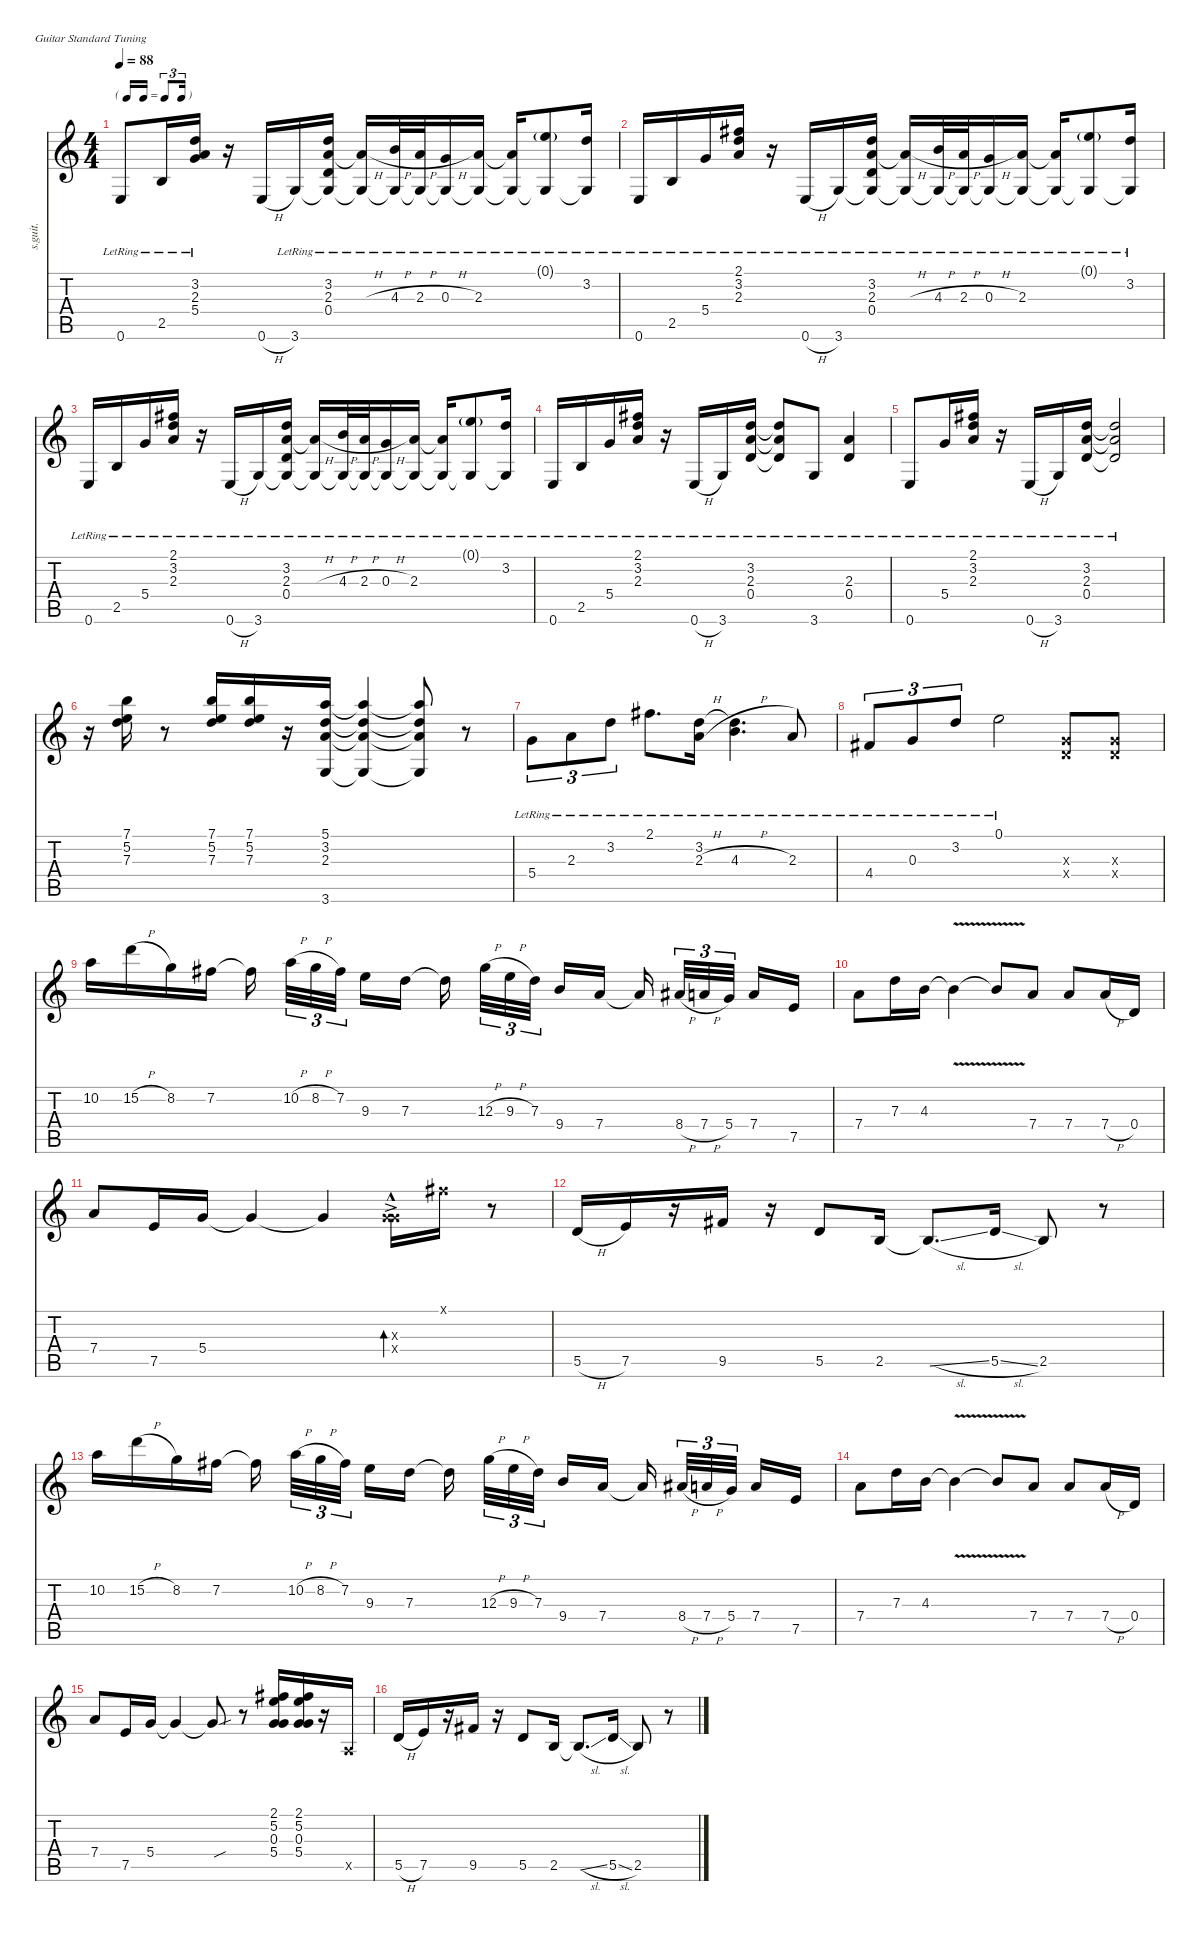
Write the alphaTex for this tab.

\defaultSystemsLayout 4
\hideDynamics
\bracketExtendMode nobrackets
\track ("Track 1" "s.guit.") {instrument electricguitarjazz}
\staff {score tabs}
\tuning (E4 B3 G3 D3 A2 E2)
\ts (4 4)
\beaming (8 2 2 2 2)
\tf triplet16th
\tempo 88
\clef g2
\ks c
0.6{lr}.8{lyrics (0 "") lyrics (1 "") lyrics (2 "") lyrics (3 "") lyrics (4 "") dy f instrument electricguitarjazz} 2.5{lr}.16{lyrics (0 "") lyrics (1 "") lyrics (2 "") lyrics (3 "") lyrics (4 "")} (3.2{lr} 2.3{lr} 5.4{lr}).16{lyrics (0 "") lyrics (1 "") lyrics (2 "") lyrics (3 "") lyrics (4 "")} r.16 0.6{h}.16{lyrics (0 "") lyrics (1 "") lyrics (2 "") lyrics (3 "") lyrics (4 "")} 3.6{lr}.16{lyrics (0 "") lyrics (1 "") lyrics (2 "") lyrics (3 "") lyrics (4 "")} (3.2{lr} 2.3{lr} 0.4{lr} 3.6{lr t}).16{lyrics (0 "") lyrics (1 "") lyrics (2 "") lyrics (3 "") lyrics (4 "")} (2.3{h lr t} 3.6{lr t}).16{lyrics (0 "") lyrics (1 "") lyrics (2 "") lyrics (3 "") lyrics (4 "")} (4.3{h lr} 3.6{lr t}).32{lyrics (0 "") lyrics (1 "") lyrics (2 "") lyrics (3 "") lyrics (4 "")} (2.3{h lr} 3.6{lr t}).32{lyrics (0 "") lyrics (1 "") lyrics (2 "") lyrics (3 "") lyrics (4 "")} (0.3{h lr} 3.6{lr t}).16{lyrics (0 "") lyrics (1 "") lyrics (2 "") lyrics (3 "") lyrics (4 "")} (2.3{lr} 3.6{lr t}).16{lyrics (0 "") lyrics (1 "") lyrics (2 "") lyrics (3 "") lyrics (4 "")} (2.3{lr t} 3.6{lr t}).16{lyrics (0 "") lyrics (1 "") lyrics (2 "") lyrics (3 "") lyrics (4 "")} (0.1{g lr} 3.6{lr t}).8{lyrics (0 "") lyrics (1 "") lyrics (2 "") lyrics (3 "") lyrics (4 "") dy mp} (3.2{lr} 3.6{lr t}).16{lyrics (0 "") lyrics (1 "") lyrics (2 "") lyrics (3 "") lyrics (4 "") dy f} |
0.6{lr}.16{lyrics (0 "") lyrics (1 "") lyrics (2 "") lyrics (3 "") lyrics (4 "")} 2.5{lr}.16{lyrics (0 "") lyrics (1 "") lyrics (2 "") lyrics (3 "") lyrics (4 "")} 5.4{lr}.16{lyrics (0 "") lyrics (1 "") lyrics (2 "") lyrics (3 "") lyrics (4 "")} (2.1{lr acc #} 3.2{lr} 2.3{lr}).16{lyrics (0 "") lyrics (1 "") lyrics (2 "") lyrics (3 "") lyrics (4 "")} r.16 0.6{h lr}.16{lyrics (0 "") lyrics (1 "") lyrics (2 "") lyrics (3 "") lyrics (4 "")} 3.6{lr}.16{lyrics (0 "") lyrics (1 "") lyrics (2 "") lyrics (3 "") lyrics (4 "")} (3.2{lr} 2.3{lr} 0.4{lr} 3.6{lr t}).16{lyrics (0 "") lyrics (1 "") lyrics (2 "") lyrics (3 "") lyrics (4 "")} (2.3{h lr t} 3.6{lr t}).16{lyrics (0 "") lyrics (1 "") lyrics (2 "") lyrics (3 "") lyrics (4 "")} (4.3{h lr} 3.6{lr t}).32{lyrics (0 "") lyrics (1 "") lyrics (2 "") lyrics (3 "") lyrics (4 "")} (2.3{h lr} 3.6{lr t}).32{lyrics (0 "") lyrics (1 "") lyrics (2 "") lyrics (3 "") lyrics (4 "")} (0.3{h lr} 3.6{lr t}).16{lyrics (0 "") lyrics (1 "") lyrics (2 "") lyrics (3 "") lyrics (4 "")} (2.3{lr} 3.6{lr t}).16{lyrics (0 "") lyrics (1 "") lyrics (2 "") lyrics (3 "") lyrics (4 "")} (2.3{lr t} 3.6{lr t}).16{lyrics (0 "") lyrics (1 "") lyrics (2 "") lyrics (3 "") lyrics (4 "")} (0.1{g lr} 3.6{lr t}).8{lyrics (0 "") lyrics (1 "") lyrics (2 "") lyrics (3 "") lyrics (4 "") dy mp} (3.2{lr} 3.6{lr t}).16{lyrics (0 "") lyrics (1 "") lyrics (2 "") lyrics (3 "") lyrics (4 "") dy f} |
0.6{lr}.16{lyrics (0 "") lyrics (1 "") lyrics (2 "") lyrics (3 "") lyrics (4 "")} 2.5{lr}.16{lyrics (0 "") lyrics (1 "") lyrics (2 "") lyrics (3 "") lyrics (4 "")} 5.4{lr}.16{lyrics (0 "") lyrics (1 "") lyrics (2 "") lyrics (3 "") lyrics (4 "")} (2.1{lr acc #} 3.2{lr} 2.3{lr}).16{lyrics (0 "") lyrics (1 "") lyrics (2 "") lyrics (3 "") lyrics (4 "")} r.16 0.6{h lr}.16{lyrics (0 "") lyrics (1 "") lyrics (2 "") lyrics (3 "") lyrics (4 "")} 3.6{lr}.16{lyrics (0 "") lyrics (1 "") lyrics (2 "") lyrics (3 "") lyrics (4 "")} (3.2{lr} 2.3{lr} 0.4{lr} 3.6{lr t}).16{lyrics (0 "") lyrics (1 "") lyrics (2 "") lyrics (3 "") lyrics (4 "")} (2.3{h lr t} 3.6{lr t}).16{lyrics (0 "") lyrics (1 "") lyrics (2 "") lyrics (3 "") lyrics (4 "")} (4.3{h lr} 3.6{lr t}).32{lyrics (0 "") lyrics (1 "") lyrics (2 "") lyrics (3 "") lyrics (4 "")} (2.3{h lr} 3.6{lr t}).32{lyrics (0 "") lyrics (1 "") lyrics (2 "") lyrics (3 "") lyrics (4 "")} (0.3{h lr} 3.6{lr t}).16{lyrics (0 "") lyrics (1 "") lyrics (2 "") lyrics (3 "") lyrics (4 "")} (2.3{lr} 3.6{lr t}).16{lyrics (0 "") lyrics (1 "") lyrics (2 "") lyrics (3 "") lyrics (4 "")} (2.3{lr t} 3.6{lr t}).16{lyrics (0 "") lyrics (1 "") lyrics (2 "") lyrics (3 "") lyrics (4 "")} (0.1{g lr} 3.6{lr t}).8{lyrics (0 "") lyrics (1 "") lyrics (2 "") lyrics (3 "") lyrics (4 "") dy mp} (3.2{lr} 3.6{lr t}).16{lyrics (0 "") lyrics (1 "") lyrics (2 "") lyrics (3 "") lyrics (4 "") dy f} |
0.6{lr}.16{lyrics (0 "") lyrics (1 "") lyrics (2 "") lyrics (3 "") lyrics (4 "")} 2.5{lr}.16{lyrics (0 "") lyrics (1 "") lyrics (2 "") lyrics (3 "") lyrics (4 "")} 5.4{lr}.16{lyrics (0 "") lyrics (1 "") lyrics (2 "") lyrics (3 "") lyrics (4 "")} (2.1{lr acc #} 3.2{lr} 2.3{lr}).16{lyrics (0 "") lyrics (1 "") lyrics (2 "") lyrics (3 "") lyrics (4 "")} r.16 0.6{h lr}.16{lyrics (0 "") lyrics (1 "") lyrics (2 "") lyrics (3 "") lyrics (4 "")} 3.6{lr}.16{lyrics (0 "") lyrics (1 "") lyrics (2 "") lyrics (3 "") lyrics (4 "")} (3.2{lr} 2.3{lr} 0.4{lr}).16{lyrics (0 "") lyrics (1 "") lyrics (2 "") lyrics (3 "") lyrics (4 "")} (3.2{lr t} 2.3{lr t} 0.4{lr t}).8{lyrics (0 "") lyrics (1 "") lyrics (2 "") lyrics (3 "") lyrics (4 "")} 3.6{lr}.8{lyrics (0 "") lyrics (1 "") lyrics (2 "") lyrics (3 "") lyrics (4 "")} (2.3{lr} 0.4{lr}).4{lyrics (0 "") lyrics (1 "") lyrics (2 "") lyrics (3 "") lyrics (4 "")} |
0.6{lr}.8{lyrics (0 "") lyrics (1 "") lyrics (2 "") lyrics (3 "") lyrics (4 "")} 5.4{lr}.16{lyrics (0 "") lyrics (1 "") lyrics (2 "") lyrics (3 "") lyrics (4 "")} (2.1{lr acc #} 3.2{lr} 2.3{lr}).16{lyrics (0 "") lyrics (1 "") lyrics (2 "") lyrics (3 "") lyrics (4 "")} r.16 0.6{h lr}.16{lyrics (0 "") lyrics (1 "") lyrics (2 "") lyrics (3 "") lyrics (4 "")} 3.6{lr}.16{lyrics (0 "") lyrics (1 "") lyrics (2 "") lyrics (3 "") lyrics (4 "")} (3.2{lr} 2.3{lr} 0.4{lr}).16{lyrics (0 "") lyrics (1 "") lyrics (2 "") lyrics (3 "") lyrics (4 "")} (3.2{lr t} 2.3{lr t} 0.4{lr t}).2{lyrics (0 "") lyrics (1 "") lyrics (2 "") lyrics (3 "") lyrics (4 "")} |
r.16 (7.1 5.2 7.3).16{lyrics (0 "") lyrics (1 "") lyrics (2 "") lyrics (3 "") lyrics (4 "")} r.8 (7.1 5.2 7.3).16{lyrics (0 "") lyrics (1 "") lyrics (2 "") lyrics (3 "") lyrics (4 "")} (7.1 5.2 7.3).16{lyrics (0 "") lyrics (1 "") lyrics (2 "") lyrics (3 "") lyrics (4 "")} r.16 (5.1 3.2 2.3 3.6).16{lyrics (0 "") lyrics (1 "") lyrics (2 "") lyrics (3 "") lyrics (4 "")} (5.1{t} 3.2{t} 2.3{t} 3.6{t}).4{lyrics (0 "") lyrics (1 "") lyrics (2 "") lyrics (3 "") lyrics (4 "")} (5.1{t} 3.2{t} 2.3{t} 3.6{t}).8{lyrics (0 "") lyrics (1 "") lyrics (2 "") lyrics (3 "") lyrics (4 "")} r.8 |
5.4{lr}.8{tu (3 2) lyrics (0 "") lyrics (1 "") lyrics (2 "") lyrics (3 "") lyrics (4 "")} 2.3{lr}.8{tu (3 2) lyrics (0 "") lyrics (1 "") lyrics (2 "") lyrics (3 "") lyrics (4 "")} 3.2{lr}.8{tu (3 2) lyrics (0 "") lyrics (1 "") lyrics (2 "") lyrics (3 "") lyrics (4 "")} 2.1{lr acc #}.8{d lyrics (0 "") lyrics (1 "") lyrics (2 "") lyrics (3 "") lyrics (4 "")} (3.2{lr} 2.3{h lr}).16{lyrics (0 "") lyrics (1 "") lyrics (2 "") lyrics (3 "") lyrics (4 "")} (3.2{lr t} 4.3{h lr}).4{d lyrics (0 "") lyrics (1 "") lyrics (2 "") lyrics (3 "") lyrics (4 "")} 2.3{lr}.8{lyrics (0 "") lyrics (1 "") lyrics (2 "") lyrics (3 "") lyrics (4 "")} |
4.4{lr acc #}.8{tu (3 2) lyrics (0 "") lyrics (1 "") lyrics (2 "") lyrics (3 "") lyrics (4 "")} 0.3{lr}.8{tu (3 2) lyrics (0 "") lyrics (1 "") lyrics (2 "") lyrics (3 "") lyrics (4 "")} 3.2{lr}.8{tu (3 2) lyrics (0 "") lyrics (1 "") lyrics (2 "") lyrics (3 "") lyrics (4 "")} 0.1{lr}.2{lyrics (0 "") lyrics (1 "") lyrics (2 "") lyrics (3 "") lyrics (4 "")} (0.3{x} 0.4{x}).8{lyrics (0 "") lyrics (1 "") lyrics (2 "") lyrics (3 "") lyrics (4 "")} (0.3{x} 0.4{x}).8{lyrics (0 "") lyrics (1 "") lyrics (2 "") lyrics (3 "") lyrics (4 "")} |
10.2.16{lyrics (0 "") lyrics (1 "") lyrics (2 "") lyrics (3 "") lyrics (4 "")} 15.2{h}.16{lyrics (0 "") lyrics (1 "") lyrics (2 "") lyrics (3 "") lyrics (4 "")} 8.2.16{lyrics (0 "") lyrics (1 "") lyrics (2 "") lyrics (3 "") lyrics (4 "")} 7.2{acc #}.16{lyrics (0 "") lyrics (1 "") lyrics (2 "") lyrics (3 "") lyrics (4 "")} 7.2{t acc #}.16{lyrics (0 "") lyrics (1 "") lyrics (2 "") lyrics (3 "") lyrics (4 "")} 10.2{h}.32{tu (3 2) lyrics (0 "") lyrics (1 "") lyrics (2 "") lyrics (3 "") lyrics (4 "")} 8.2{h}.32{tu (3 2) lyrics (0 "") lyrics (1 "") lyrics (2 "") lyrics (3 "") lyrics (4 "")} 7.2{acc #}.32{tu (3 2) lyrics (0 "") lyrics (1 "") lyrics (2 "") lyrics (3 "") lyrics (4 "")} 9.3.16{lyrics (0 "") lyrics (1 "") lyrics (2 "") lyrics (3 "") lyrics (4 "")} 7.3.16{lyrics (0 "") lyrics (1 "") lyrics (2 "") lyrics (3 "") lyrics (4 "")} 7.3{t}.16{lyrics (0 "") lyrics (1 "") lyrics (2 "") lyrics (3 "") lyrics (4 "")} 12.3{h}.32{tu (3 2) lyrics (0 "") lyrics (1 "") lyrics (2 "") lyrics (3 "") lyrics (4 "")} 9.3{h}.32{tu (3 2) lyrics (0 "") lyrics (1 "") lyrics (2 "") lyrics (3 "") lyrics (4 "")} 7.3.32{tu (3 2) lyrics (0 "") lyrics (1 "") lyrics (2 "") lyrics (3 "") lyrics (4 "")} 9.4.16{lyrics (0 "") lyrics (1 "") lyrics (2 "") lyrics (3 "") lyrics (4 "")} 7.4.16{lyrics (0 "") lyrics (1 "") lyrics (2 "") lyrics (3 "") lyrics (4 "")} 7.4{t}.16{lyrics (0 "") lyrics (1 "") lyrics (2 "") lyrics (3 "") lyrics (4 "")} 8.4{h acc #}.32{tu (3 2) lyrics (0 "") lyrics (1 "") lyrics (2 "") lyrics (3 "") lyrics (4 "")} 7.4{h}.32{tu (3 2) lyrics (0 "") lyrics (1 "") lyrics (2 "") lyrics (3 "") lyrics (4 "")} 5.4.32{tu (3 2) lyrics (0 "") lyrics (1 "") lyrics (2 "") lyrics (3 "") lyrics (4 "")} 7.4.16{lyrics (0 "") lyrics (1 "") lyrics (2 "") lyrics (3 "") lyrics (4 "")} 7.5.16{lyrics (0 "") lyrics (1 "") lyrics (2 "") lyrics (3 "") lyrics (4 "")} |
7.4.8{lyrics (0 "") lyrics (1 "") lyrics (2 "") lyrics (3 "") lyrics (4 "")} 7.3.16{lyrics (0 "") lyrics (1 "") lyrics (2 "") lyrics (3 "") lyrics (4 "")} 4.3.16{lyrics (0 "") lyrics (1 "") lyrics (2 "") lyrics (3 "") lyrics (4 "")} 4.3{v t}.4{lyrics (0 "") lyrics (1 "") lyrics (2 "") lyrics (3 "") lyrics (4 "")} 4.3{v t}.8{lyrics (0 "") lyrics (1 "") lyrics (2 "") lyrics (3 "") lyrics (4 "")} 7.4.8{lyrics (0 "") lyrics (1 "") lyrics (2 "") lyrics (3 "") lyrics (4 "")} 7.4.8{lyrics (0 "") lyrics (1 "") lyrics (2 "") lyrics (3 "") lyrics (4 "")} 7.4{h}.16{lyrics (0 "") lyrics (1 "") lyrics (2 "") lyrics (3 "") lyrics (4 "")} 0.4.16{lyrics (0 "") lyrics (1 "") lyrics (2 "") lyrics (3 "") lyrics (4 "")} |
7.4.8{lyrics (0 "") lyrics (1 "") lyrics (2 "") lyrics (3 "") lyrics (4 "")} 7.5.16{lyrics (0 "") lyrics (1 "") lyrics (2 "") lyrics (3 "") lyrics (4 "")} 5.4.16{lyrics (0 "") lyrics (1 "") lyrics (2 "") lyrics (3 "") lyrics (4 "")} 5.4{t}.4{lyrics (0 "") lyrics (1 "") lyrics (2 "") lyrics (3 "") lyrics (4 "")} 5.4{t}.4{lyrics (0 "") lyrics (1 "") lyrics (2 "") lyrics (3 "") lyrics (4 "")} (0.3{ac x} 5.4{hac x}).16{bd 30 lyrics (0 "") lyrics (1 "") lyrics (2 "") lyrics (3 "") lyrics (4 "") dy ff} 2.1{x acc #}.16{lyrics (0 "") lyrics (1 "") lyrics (2 "") lyrics (3 "") lyrics (4 "") dy f} r.8 |
5.5{h}.16{lyrics (0 "") lyrics (1 "") lyrics (2 "") lyrics (3 "") lyrics (4 "")} 7.5.16{lyrics (0 "") lyrics (1 "") lyrics (2 "") lyrics (3 "") lyrics (4 "")} r.16 9.5{acc #}.16{lyrics (0 "") lyrics (1 "") lyrics (2 "") lyrics (3 "") lyrics (4 "")} r.16 5.5.8{lyrics (0 "") lyrics (1 "") lyrics (2 "") lyrics (3 "") lyrics (4 "")} 2.5.16{lyrics (0 "") lyrics (1 "") lyrics (2 "") lyrics (3 "") lyrics (4 "")} 2.5{sl t}.8{d lyrics (0 "") lyrics (1 "") lyrics (2 "") lyrics (3 "") lyrics (4 "")} 5.5{sl}.16{lyrics (0 "") lyrics (1 "") lyrics (2 "") lyrics (3 "") lyrics (4 "")} 2.5.8{lyrics (0 "") lyrics (1 "") lyrics (2 "") lyrics (3 "") lyrics (4 "")} r.8 |
10.2.16{lyrics (0 "") lyrics (1 "") lyrics (2 "") lyrics (3 "") lyrics (4 "")} 15.2{h}.16{lyrics (0 "") lyrics (1 "") lyrics (2 "") lyrics (3 "") lyrics (4 "")} 8.2.16{lyrics (0 "") lyrics (1 "") lyrics (2 "") lyrics (3 "") lyrics (4 "")} 7.2{acc #}.16{lyrics (0 "") lyrics (1 "") lyrics (2 "") lyrics (3 "") lyrics (4 "")} 7.2{t acc #}.16{lyrics (0 "") lyrics (1 "") lyrics (2 "") lyrics (3 "") lyrics (4 "")} 10.2{h}.32{tu (3 2) lyrics (0 "") lyrics (1 "") lyrics (2 "") lyrics (3 "") lyrics (4 "")} 8.2{h}.32{tu (3 2) lyrics (0 "") lyrics (1 "") lyrics (2 "") lyrics (3 "") lyrics (4 "")} 7.2{acc #}.32{tu (3 2) lyrics (0 "") lyrics (1 "") lyrics (2 "") lyrics (3 "") lyrics (4 "")} 9.3.16{lyrics (0 "") lyrics (1 "") lyrics (2 "") lyrics (3 "") lyrics (4 "")} 7.3.16{lyrics (0 "") lyrics (1 "") lyrics (2 "") lyrics (3 "") lyrics (4 "")} 7.3{t}.16{lyrics (0 "") lyrics (1 "") lyrics (2 "") lyrics (3 "") lyrics (4 "")} 12.3{h}.32{tu (3 2) lyrics (0 "") lyrics (1 "") lyrics (2 "") lyrics (3 "") lyrics (4 "")} 9.3{h}.32{tu (3 2) lyrics (0 "") lyrics (1 "") lyrics (2 "") lyrics (3 "") lyrics (4 "")} 7.3.32{tu (3 2) lyrics (0 "") lyrics (1 "") lyrics (2 "") lyrics (3 "") lyrics (4 "")} 9.4.16{lyrics (0 "") lyrics (1 "") lyrics (2 "") lyrics (3 "") lyrics (4 "")} 7.4.16{lyrics (0 "") lyrics (1 "") lyrics (2 "") lyrics (3 "") lyrics (4 "")} 7.4{t}.16{lyrics (0 "") lyrics (1 "") lyrics (2 "") lyrics (3 "") lyrics (4 "")} 8.4{h acc #}.32{tu (3 2) lyrics (0 "") lyrics (1 "") lyrics (2 "") lyrics (3 "") lyrics (4 "")} 7.4{h}.32{tu (3 2) lyrics (0 "") lyrics (1 "") lyrics (2 "") lyrics (3 "") lyrics (4 "")} 5.4.32{tu (3 2) lyrics (0 "") lyrics (1 "") lyrics (2 "") lyrics (3 "") lyrics (4 "")} 7.4.16{lyrics (0 "") lyrics (1 "") lyrics (2 "") lyrics (3 "") lyrics (4 "")} 7.5.16{lyrics (0 "") lyrics (1 "") lyrics (2 "") lyrics (3 "") lyrics (4 "")} |
7.4.8{lyrics (0 "") lyrics (1 "") lyrics (2 "") lyrics (3 "") lyrics (4 "")} 7.3.16{lyrics (0 "") lyrics (1 "") lyrics (2 "") lyrics (3 "") lyrics (4 "")} 4.3.16{lyrics (0 "") lyrics (1 "") lyrics (2 "") lyrics (3 "") lyrics (4 "")} 4.3{v t}.4{lyrics (0 "") lyrics (1 "") lyrics (2 "") lyrics (3 "") lyrics (4 "")} 4.3{v t}.8{lyrics (0 "") lyrics (1 "") lyrics (2 "") lyrics (3 "") lyrics (4 "")} 7.4.8{lyrics (0 "") lyrics (1 "") lyrics (2 "") lyrics (3 "") lyrics (4 "")} 7.4.8{lyrics (0 "") lyrics (1 "") lyrics (2 "") lyrics (3 "") lyrics (4 "")} 7.4{h}.16{lyrics (0 "") lyrics (1 "") lyrics (2 "") lyrics (3 "") lyrics (4 "")} 0.4.16{lyrics (0 "") lyrics (1 "") lyrics (2 "") lyrics (3 "") lyrics (4 "")} |
7.4.8{lyrics (0 "") lyrics (1 "") lyrics (2 "") lyrics (3 "") lyrics (4 "")} 7.5.16{lyrics (0 "") lyrics (1 "") lyrics (2 "") lyrics (3 "") lyrics (4 "")} 5.4.16{lyrics (0 "") lyrics (1 "") lyrics (2 "") lyrics (3 "") lyrics (4 "")} 5.4{t}.4{lyrics (0 "") lyrics (1 "") lyrics (2 "") lyrics (3 "") lyrics (4 "")} 5.4{sou t}.8{lyrics (0 "") lyrics (1 "") lyrics (2 "") lyrics (3 "") lyrics (4 "")} r.8 (2.1{acc #} 5.2 0.3 5.4).16{lyrics (0 "") lyrics (1 "") lyrics (2 "") lyrics (3 "") lyrics (4 "")} (2.1{acc #} 5.2 0.3 5.4).16{lyrics (0 "") lyrics (1 "") lyrics (2 "") lyrics (3 "") lyrics (4 "")} r.16 0.5{x}.16{lyrics (0 "") lyrics (1 "") lyrics (2 "") lyrics (3 "") lyrics (4 "")} |
5.5{h}.16{lyrics (0 "") lyrics (1 "") lyrics (2 "") lyrics (3 "") lyrics (4 "")} 7.5.16{lyrics (0 "") lyrics (1 "") lyrics (2 "") lyrics (3 "") lyrics (4 "")} r.16 9.5{acc #}.16{lyrics (0 "") lyrics (1 "") lyrics (2 "") lyrics (3 "") lyrics (4 "")} r.16 5.5.8{lyrics (0 "") lyrics (1 "") lyrics (2 "") lyrics (3 "") lyrics (4 "")} 2.5.16{lyrics (0 "") lyrics (1 "") lyrics (2 "") lyrics (3 "") lyrics (4 "")} 2.5{sl t}.8{d lyrics (0 "") lyrics (1 "") lyrics (2 "") lyrics (3 "") lyrics (4 "")} 5.5{sl}.16{lyrics (0 "") lyrics (1 "") lyrics (2 "") lyrics (3 "") lyrics (4 "")} 2.5.8{lyrics (0 "") lyrics (1 "") lyrics (2 "") lyrics (3 "") lyrics (4 "")} r.8
